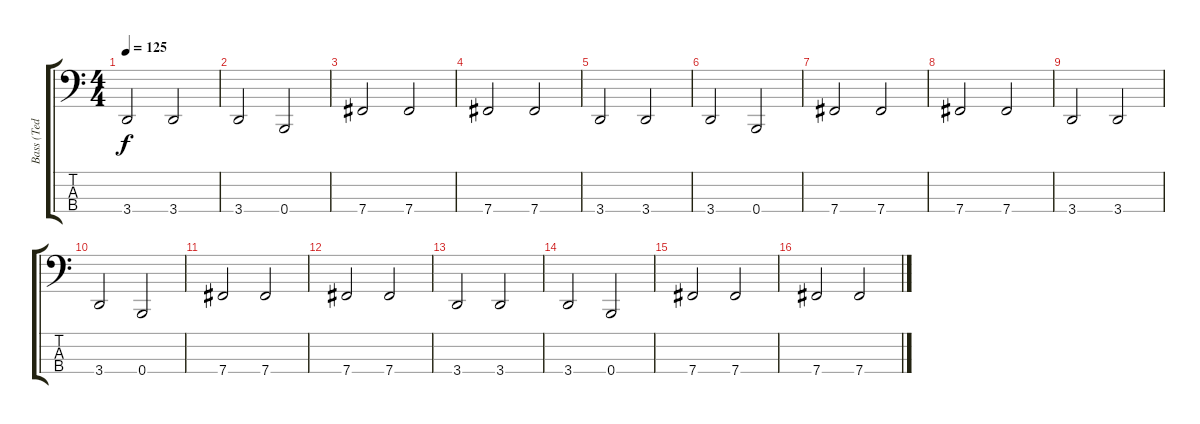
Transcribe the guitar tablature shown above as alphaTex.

\track ("Bass (Ted Lundstrom)" "Bass (Ted ") {instrument electricbassfinger}
\staff {score tabs}
\tuning (D2 A1 E1 B0) {hide}
\ts (4 4)
\tempo 125
\clef f4
\ks c
3.4.2{dy f} 3.4.2 |
3.4.2 0.4.2 |
7.4.2 7.4.2 |
7.4.2 7.4.2 |
3.4.2 3.4.2 |
3.4.2 0.4.2 |
7.4.2 7.4.2 |
7.4.2 7.4.2 |
3.4.2 3.4.2 |
3.4.2 0.4.2 |
7.4.2 7.4.2 |
7.4.2 7.4.2 |
3.4.2 3.4.2 |
3.4.2 0.4.2 |
7.4.2 7.4.2 |
7.4.2 7.4.2
